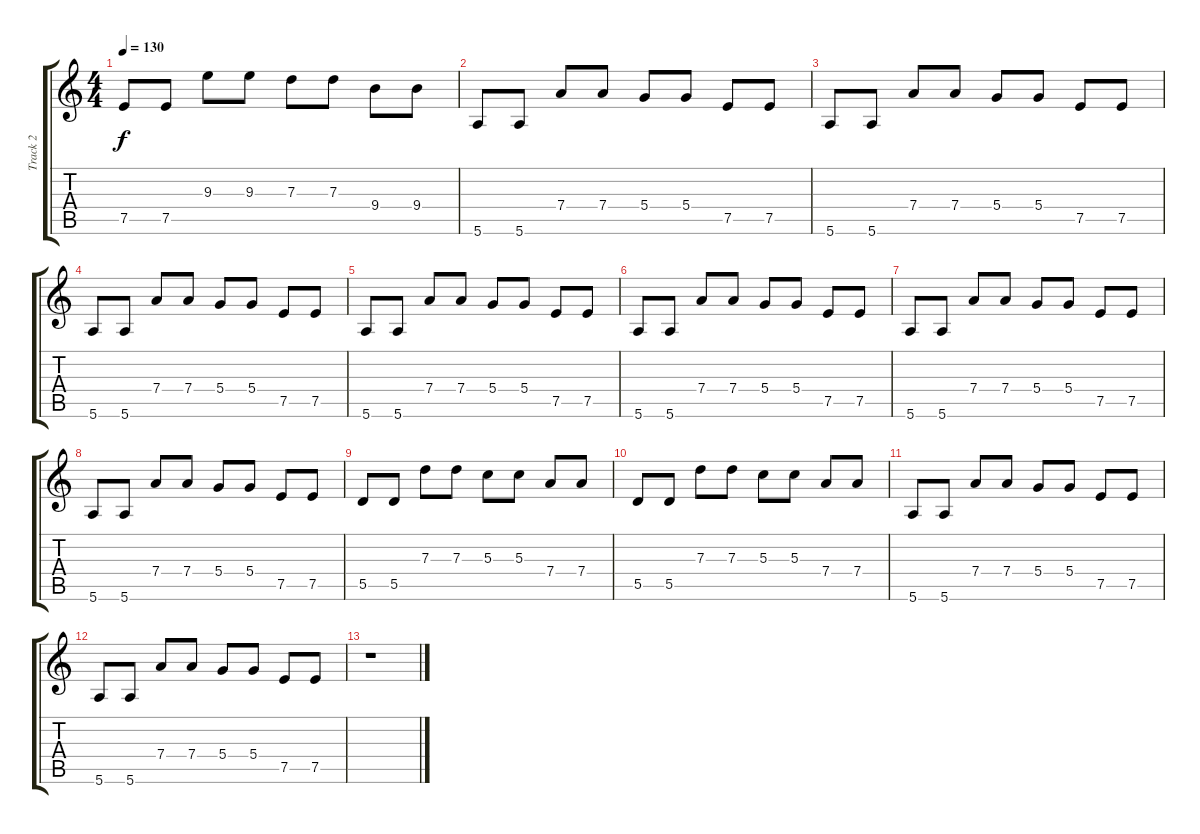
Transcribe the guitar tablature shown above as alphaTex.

\track ("Track 2" "Track 2") {instrument electricguitarclean}
\staff {score tabs}
\tuning (E4 B3 G3 D3 A2 E2) {hide}
\ts (4 4)
\tempo 130
\clef g2
\ks c
7.5.8{dy f} 7.5.8 9.3.8 9.3.8 7.3.8 7.3.8 9.4.8 9.4.8 |
5.6.8 5.6.8 7.4.8 7.4.8 5.4.8 5.4.8 7.5.8 7.5.8 |
5.6.8 5.6.8 7.4.8 7.4.8 5.4.8 5.4.8 7.5.8 7.5.8 |
5.6.8 5.6.8 7.4.8 7.4.8 5.4.8 5.4.8 7.5.8 7.5.8 |
5.6.8 5.6.8 7.4.8 7.4.8 5.4.8 5.4.8 7.5.8 7.5.8 |
5.6.8 5.6.8 7.4.8 7.4.8 5.4.8 5.4.8 7.5.8 7.5.8 |
5.6.8 5.6.8 7.4.8 7.4.8 5.4.8 5.4.8 7.5.8 7.5.8 |
5.6.8 5.6.8 7.4.8 7.4.8 5.4.8 5.4.8 7.5.8 7.5.8 |
5.5.8 5.5.8 7.3.8 7.3.8 5.3.8 5.3.8 7.4.8 7.4.8 |
5.5.8 5.5.8 7.3.8 7.3.8 5.3.8 5.3.8 7.4.8 7.4.8 |
5.6.8 5.6.8 7.4.8 7.4.8 5.4.8 5.4.8 7.5.8 7.5.8 |
5.6.8 5.6.8 7.4.8 7.4.8 5.4.8 5.4.8 7.5.8 7.5.8 |
r.1
